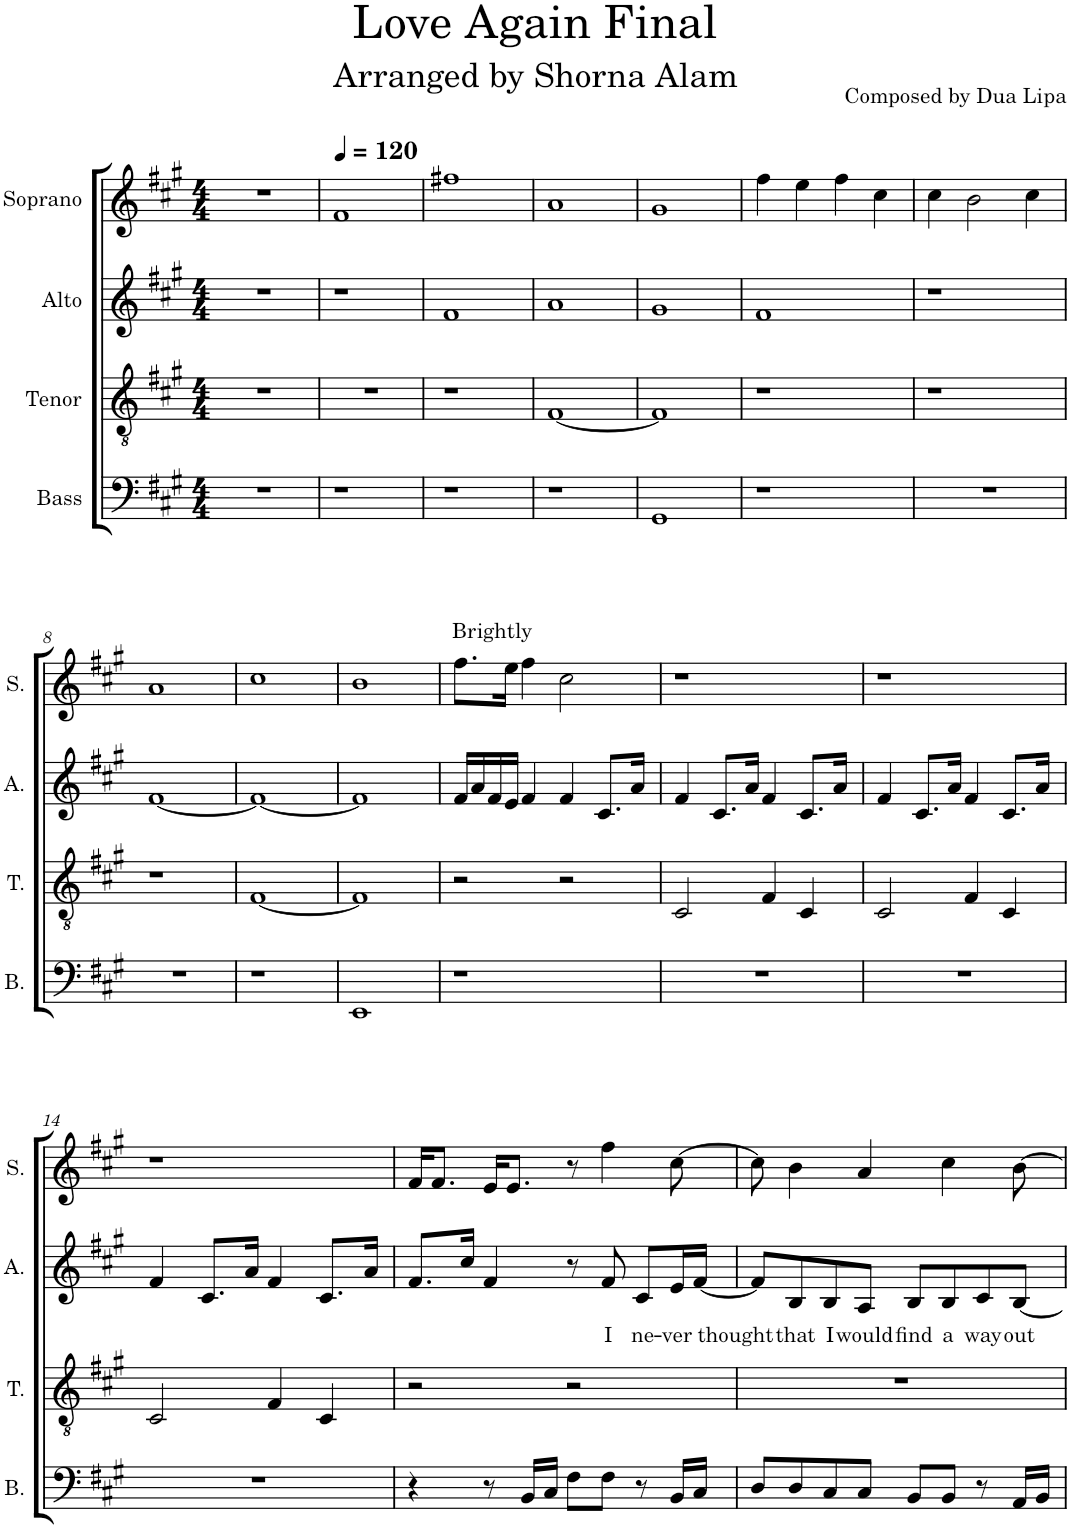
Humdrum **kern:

**kern	**kern	**kern	**text	**kern
*part4	*part3	*part2	*part2	*part1
*staff4	*staff3	*staff2	*staff2	*staff1
*I"Bass	*I"Tenor	*I"Alto	*	*I"Soprano
*I'B.	*I'T.	*I'A.	*	*I'S.
*clefF4	*clefGv2	*clefG2	*	*clefG2
*k[f#c#g#]	*k[f#c#g#]	*k[f#c#g#]	*	*k[f#c#g#]
*M4/4	*M4/4	*M4/4	*	*M4/4
=1	=1	=1	=1	=1
1r	1r	1r	.	1r
=2	=2	=2	=2	=2
*	*	*	*	*MM120
1r	1r	1r	.	1f#
=3	=3	=3	=3	=3
1r	1r	1f#	.	1ff#X
=4	=4	=4	=4	=4
1r	[1F#	1a	.	1a
=5	=5	=5	=5	=5
1GG#	1F#]	1g#	.	1g#
=6	=6	=6	=6	=6
1r	1r	1f#	.	4ff#\
.	.	.	.	4ee\
.	.	.	.	4ff#\
.	.	.	.	4cc#\
=7	=7	=7	=7	=7
1r	1r	1r	.	4cc#\
.	.	.	.	2b\
.	.	.	.	4cc#\
!!LO:LB:g=z
=8	=8	=8	=8	=8
1r	1r	[1f#	.	1a
=9	=9	=9	=9	=9
1r	[1F#	1f#_	.	1cc#
=10	=10	=10	=10	=10
1EE	1F#]	1f#]	.	1b
=11	=11	=11	=11	=11
!	!	!	!	!LO:TX:a:t=Brightly
1r	2r	16f#/LL	.	8.ff#\L
.	.	16a/	.	.
.	.	16f#/	.	.
.	.	16e/JJ	.	16ee\Jk
.	.	4f#/	.	4ff#\
.	2r	4f#/	.	2cc#\
.	.	8.c#/L	.	.
.	.	16a/Jk	.	.
=12	=12	=12	=12	=12
1r	2C#/	4f#/	.	1r
.	.	8.c#/L	.	.
.	.	16a/Jk	.	.
.	4F#/	4f#/	.	.
.	4C#/	8.c#/L	.	.
.	.	16a/Jk	.	.
=13	=13	=13	=13	=13
1r	2C#/	4f#/	.	1r
.	.	8.c#/L	.	.
.	.	16a/Jk	.	.
.	4F#/	4f#/	.	.
.	4C#/	8.c#/L	.	.
.	.	16a/Jk	.	.
!!LO:LB:g=z
=14	=14	=14	=14	=14
1r	2C#/	4f#/	.	1r
.	.	8.c#/L	.	.
.	.	16a/Jk	.	.
.	4F#/	4f#/	.	.
.	4C#/	8.c#/L	.	.
.	.	16a/Jk	.	.
=15	=15	=15	=15	=15
4r	2r	8.f#/L	.	16f#/KL
.	.	.	.	8.f#/J
.	.	16cc#/Jk	.	.
8r	.	4f#/	.	16e/KL
.	.	.	.	8.e/J
16BB/LL	.	.	.	.
16C#/JJ	.	.	.	.
8F#\L	2r	8r	.	8r
!	!	!	!LO:LY:b	!
8F#\J	.	8f#/	I	4ff#\
!	!	!	!LO:LY:b	!
8r	.	8c#/L	ne-	.
!	!	!	!LO:LY:b	!
16BB/LL	.	16e/L	-ver	[8cc#\
!	!	!	!LO:LY:b	!
16C#/JJ	.	[16f#/JJ	thought	.
=16	=16	=16	=16	=16
8D/L	1r	8f#/L]	.	8cc#\]
!	!	!	!LO:LY:b	!
8D/	.	8B/	that	4b\
!	!	!	!LO:LY:b	!
8C#/	.	8B/	I	.
!	!	!	!LO:LY:b	!
8C#/J	.	8A/J	would	4a/
!	!	!	!LO:LY:b	!
8BB/L	.	8B/L	find	.
!	!	!	!LO:LY:b	!
8BB/J	.	8B/	a	4cc#\
!	!	!	!LO:LY:b	!
8r	.	8c#/	way	.
!	!	!	!LO:LY:b	!
16AA/LL	.	[8B/J	out	[8b\
16BB/JJ	.	.	.	.
=	=	=	=	=
*-	*-	*-	*-	*-
